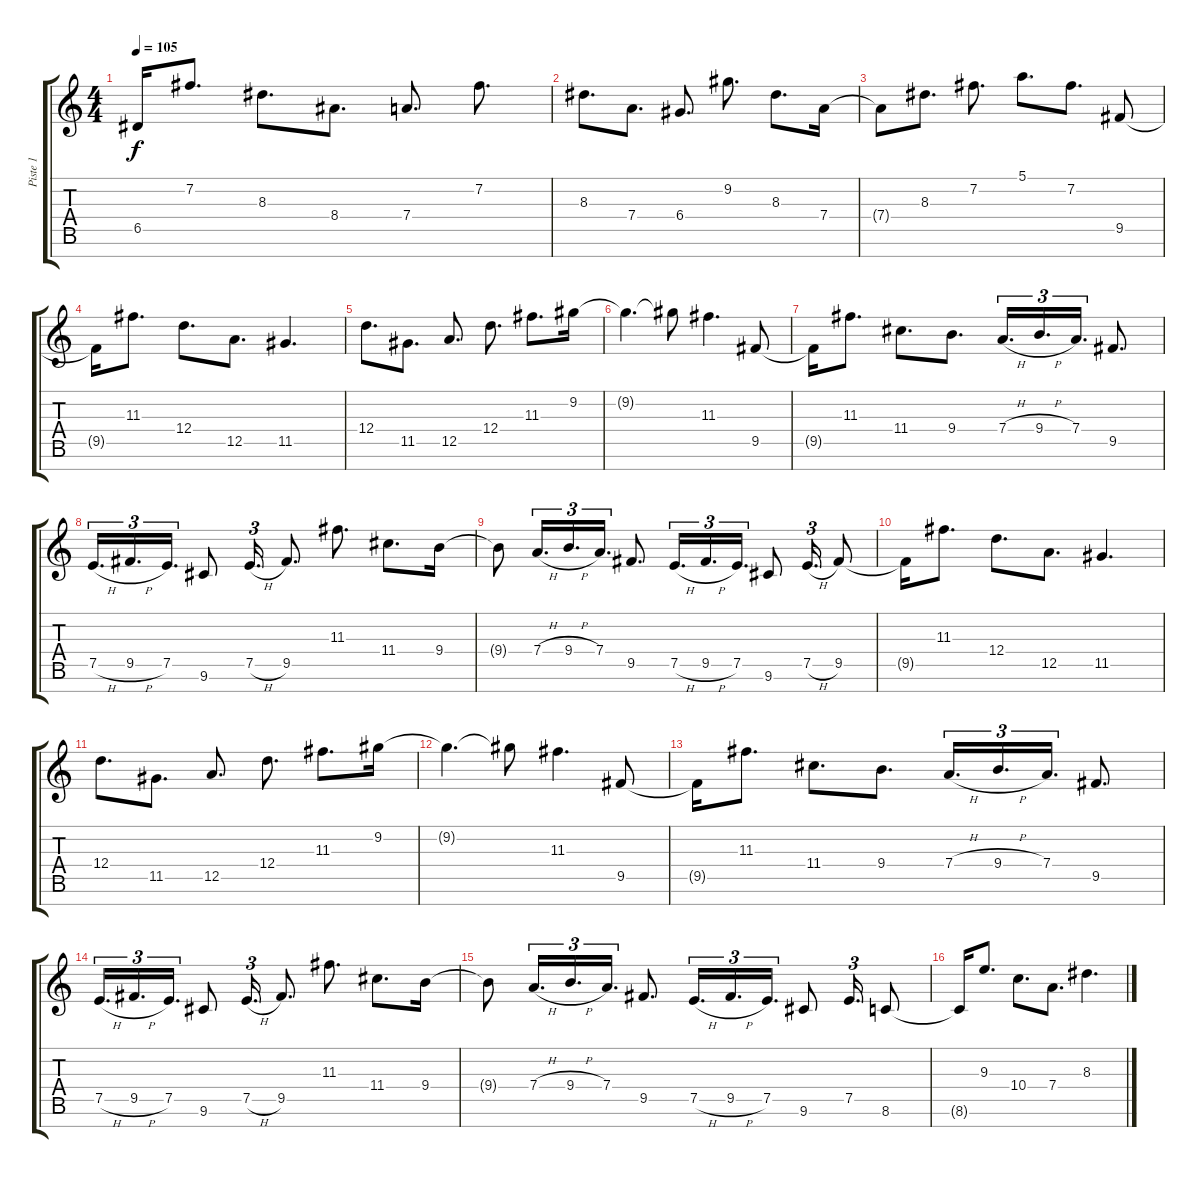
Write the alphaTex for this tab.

\track ("Piste 1" "Piste 1") {instrument distortionguitar}
\staff {score tabs}
\tuning (E4 B3 G3 D3 A2 E2 B1) {hide}
\ts (4 4)
\tempo 105
\clef g2
\ks c
6.5{t}.16{dy f} 7.2.8{d} 8.3.8{d} 8.4.8{d} 7.4.8{d} 7.2.8{d} |
8.3.8{d} 7.4.8{d} 6.4.8{d} 9.2.8{d} 8.3.8{d} 7.4.16 |
7.4{t}.8 8.3.8{d} 7.2.8{d} 5.1.8{d} 7.2.8{d} 9.5.8 |
9.5{t}.16 11.3.8{d} 12.4.8{d} 12.5.8{d} 11.5.4{d} |
12.4.8{d} 11.5.8{d} 12.5.8{d} 12.4.8{d} 11.3.8{d} 9.2.16 |
9.2{t}.4{d} 9.2{t}.8 11.3.4{d} 9.5.8 |
9.5{t}.16 11.3.8{d} 11.4.8{d} 9.4.8{d} 7.4{h}.16{d tu (3 2)} 9.4{h}.16{d tu (3 2)} 7.4.16{d tu (3 2)} 9.5.8{d} |
7.5{h}.16{d tu (3 2)} 9.5{h}.16{d tu (3 2)} 7.5.16{d tu (3 2)} 9.6.8 7.5{h}.16{d tu (3 2)} 9.5.8{d} 11.3.8{d} 11.4.8{d} 9.4.16 |
9.4{t}.8 7.4{h}.16{d tu (3 2)} 9.4{h}.16{d tu (3 2)} 7.4.16{d tu (3 2)} 9.5.8{d} 7.5{h}.16{d tu (3 2)} 9.5{h}.16{d tu (3 2)} 7.5.16{d tu (3 2)} 9.6.8 7.5{h}.16{d tu (3 2)} 9.5.8 |
9.5{t}.16 11.3.8{d} 12.4.8{d} 12.5.8{d} 11.5.4{d} |
12.4.8{d} 11.5.8{d} 12.5.8{d} 12.4.8{d} 11.3.8{d} 9.2.16 |
9.2{t}.4{d} 9.2{t}.8 11.3.4{d} 9.5.8 |
9.5{t}.16 11.3.8{d} 11.4.8{d} 9.4.8{d} 7.4{h}.16{d tu (3 2)} 9.4{h}.16{d tu (3 2)} 7.4.16{d tu (3 2)} 9.5.8{d} |
7.5{h}.16{d tu (3 2)} 9.5{h}.16{d tu (3 2)} 7.5.16{d tu (3 2)} 9.6.8 7.5{h}.16{d tu (3 2)} 9.5.8{d} 11.3.8{d} 11.4.8{d} 9.4.16 |
9.4{t}.8 7.4{h}.16{d tu (3 2)} 9.4{h}.16{d tu (3 2)} 7.4.16{d tu (3 2)} 9.5.8{d} 7.5{h}.16{d tu (3 2)} 9.5{h}.16{d tu (3 2)} 7.5.16{d tu (3 2)} 9.6.8 7.5.16{d tu (3 2)} 8.6.8 |
8.6{t}.16 9.3.8{d} 10.4.8{d} 7.4.8{d} 8.3.4{d}
